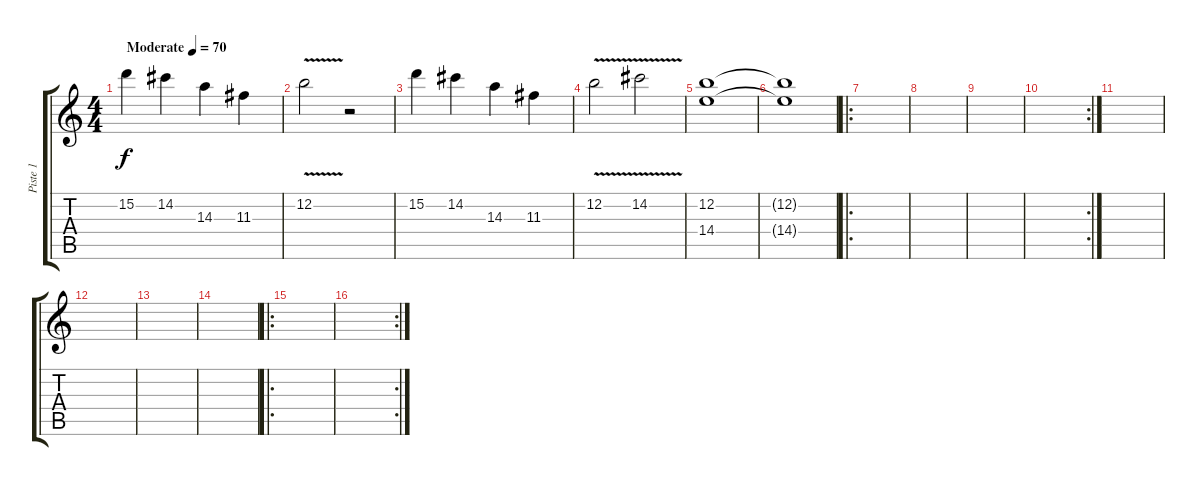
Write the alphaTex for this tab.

\track ("Piste 1" "Piste 1") {instrument distortionguitar}
\staff {score tabs}
\tuning (E4 B3 G3 D3 A2 E2) {hide}
\ts (4 4)
\tempo (70 "Moderate")
\clef g2
\ks c
15.2.4{dy f instrument acousticgrandpiano} 14.2.4 14.3.4 11.3.4 |
12.2{v}.2 r.2 |
15.2.4 14.2.4 14.3.4 11.3.4 |
12.2{v}.2 14.2{v}.2 |
(12.2 14.4).1 |
(12.2{t} 14.4{t}).1 |
\ro
|
|
|
\rc 2
|
|
|
|
|
\ro
|
\rc 2
